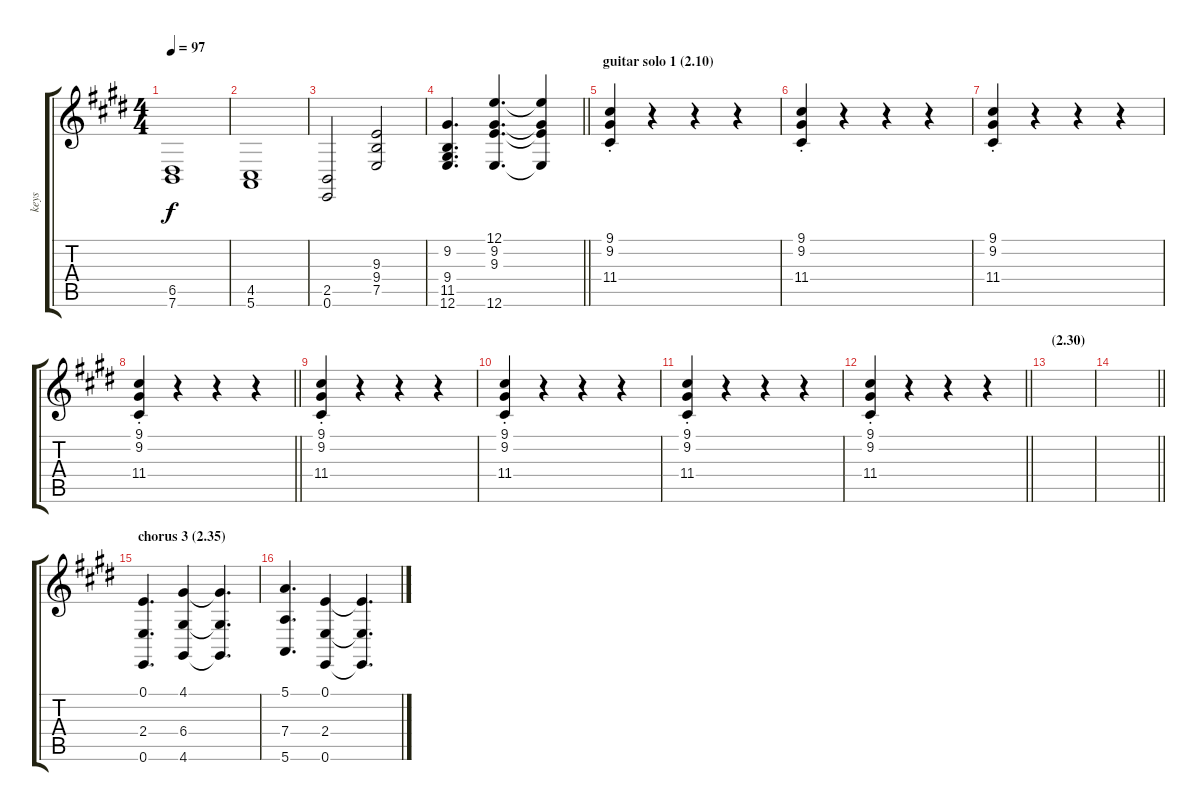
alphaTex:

\track ("keys" "keys") {instrument stringensemble1}
\staff {score tabs}
\tuning (E4 B3 G3 D3 A2 E2) {hide}
\ts (4 4)
\tempo 97
\clef g2
\ks e
(6.5 7.6).1{dy f} |
(4.5 5.6).1 |
(2.5 0.6).2 (9.3 9.4 7.5).2 |
\barLineRight lightlight
(9.2 9.4 11.5 12.6).4{d} (12.1 9.2 9.3 12.6).4{d} (12.1{t} 9.2{t} 9.3{t} 12.6{t}).4 |
\section ("" "guitar solo 1 (2.10)")
(9.1{st} 9.2{st} 11.4{st}).4 r.4 r.4 r.4 |
(9.1{st} 9.2{st} 11.4{st}).4 r.4 r.4 r.4 |
(9.1{st} 9.2{st} 11.4{st}).4 r.4 r.4 r.4 |
\barLineRight lightlight
(9.1{st} 9.2{st} 11.4{st}).4 r.4 r.4 r.4 |
(9.1{st} 9.2{st} 11.4{st}).4 r.4 r.4 r.4 |
(9.1{st} 9.2{st} 11.4{st}).4 r.4 r.4 r.4 |
(9.1{st} 9.2{st} 11.4{st}).4 r.4 r.4 r.4 |
\barLineRight lightlight
(9.1{st} 9.2{st} 11.4{st}).4 r.4 r.4 r.4 |
\section ("" "(2.30)")
|
\barLineRight lightlight
|
\section ("" "chorus 3 (2.35)")
(0.1 2.4 0.6).4{d} (4.1 6.4 4.6).4 (4.1{t} 6.4{t} 4.6{t}).4{d} |
(5.1 7.4 5.6).4{d} (0.1 2.4 0.6).4 (0.1{t} 2.4{t} 0.6{t}).4{d}
